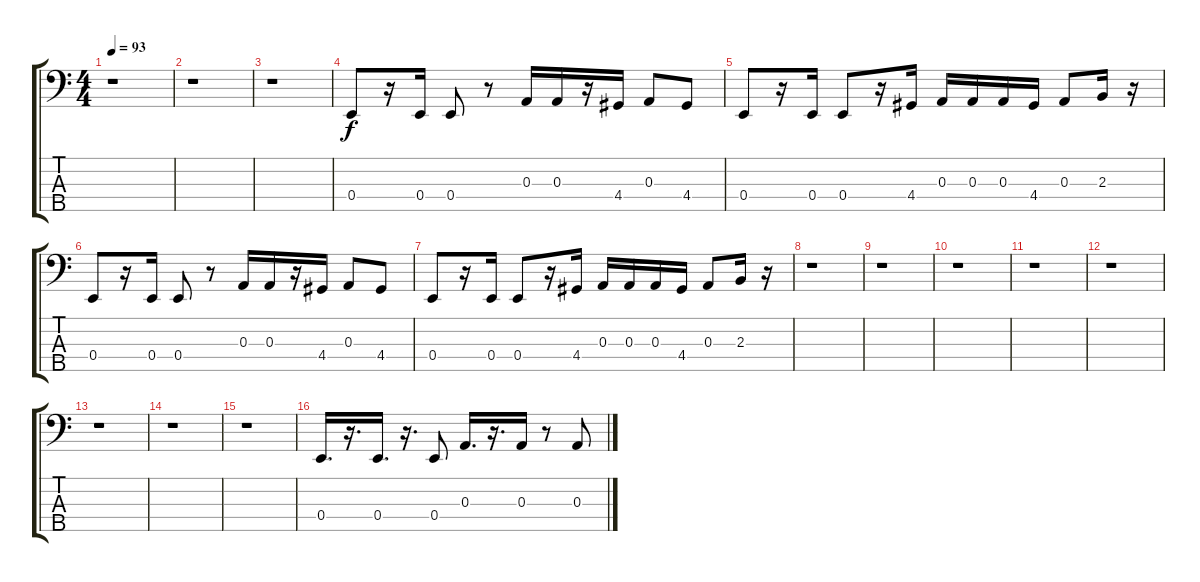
\track "" {instrument electricbassfinger}
\staff {score tabs}
\tuning (G2 D2 A1 E1 B0) {hide}
\ts (4 4)
\tempo 93
\clef f4
\ks c
r.1{dy f} |
r.1 |
r.1 |
0.4.8 r.16 0.4.16 0.4.8 r.8 0.3.16 0.3.16 r.16 4.4.16 0.3.8 4.4.8 |
0.4.8 r.16 0.4.16 0.4.8 r.16 4.4.16 0.3.16 0.3.16 0.3.16 4.4.16 0.3.8 2.3.16 r.16 |
0.4.8 r.16 0.4.16 0.4.8 r.8 0.3.16 0.3.16 r.16 4.4.16 0.3.8 4.4.8 |
0.4.8 r.16 0.4.16 0.4.8 r.16 4.4.16 0.3.16 0.3.16 0.3.16 4.4.16 0.3.8 2.3.16 r.16 |
r.1 |
r.1 |
r.1 |
r.1 |
r.1 |
r.1 |
r.1 |
r.1 |
0.4.16{d} r.16{d} 0.4.16{d} r.16{d} 0.4.8 0.3.16{d} r.16{d} 0.3.16 r.8 0.3.8
